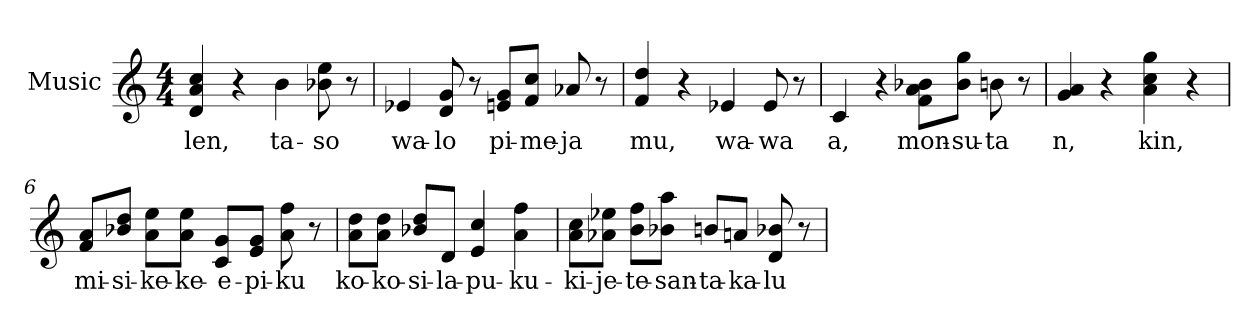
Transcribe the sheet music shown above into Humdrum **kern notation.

**kern	**text
*part1	*part1
*staff1	*staff1
*I"Music	*
*clefG2	*
*k[]	*
*M4/4	*
*MM240	*
=1	=1
4d 4a 4cc	len,
4r	.
4b	ta-
8b- 8ee	-so
8r	.
=2	=2
4e-	wa-
8d 8g	-lo
8r	.
8e/ 8g/L	pi-
8f/ 8cc/J	-me-
8a-	-ja
8r	.
=3	=3
4f 4dd	mu,
4r	.
4e-	wa-
8e-	-wa
8r	.
=4	=4
4c	a,
4r	.
8f\ 8a\ 8b-\L	mon-
8b-\ 8gg\J	-su-
8b	-ta
8r	.
=5	=5
4g 4a	n,
4r	.
4a 4cc 4gg	kin,
4r	.
=6	=6
8f/ 8a/L	mi-
8b-/ 8dd/J	-si-
8a\ 8ee\L	-ke-
8a\ 8ee\J	-ke-
8c/ 8g/L	e-
8e/ 8g/J	-pi-
8a 8ff	-ku
8r	.
=7	=7
8a\ 8dd\L	ko-
8a\ 8dd\J	-ko-
8b-/ 8dd/L	-si-
8d/J	-la-
4e 4cc	pu-
4a 4ff	ku-
=8	=8
8a\ 8cc\L	ki-
8a-\ 8ee-\J	-je-
8b\ 8ff\L	-te-
8b-\ 8aa\J	-san-
8b/L	-ta-
8a/J	-ka-
8d 8b-	-lu
8r	.
=	=
*-	*-
